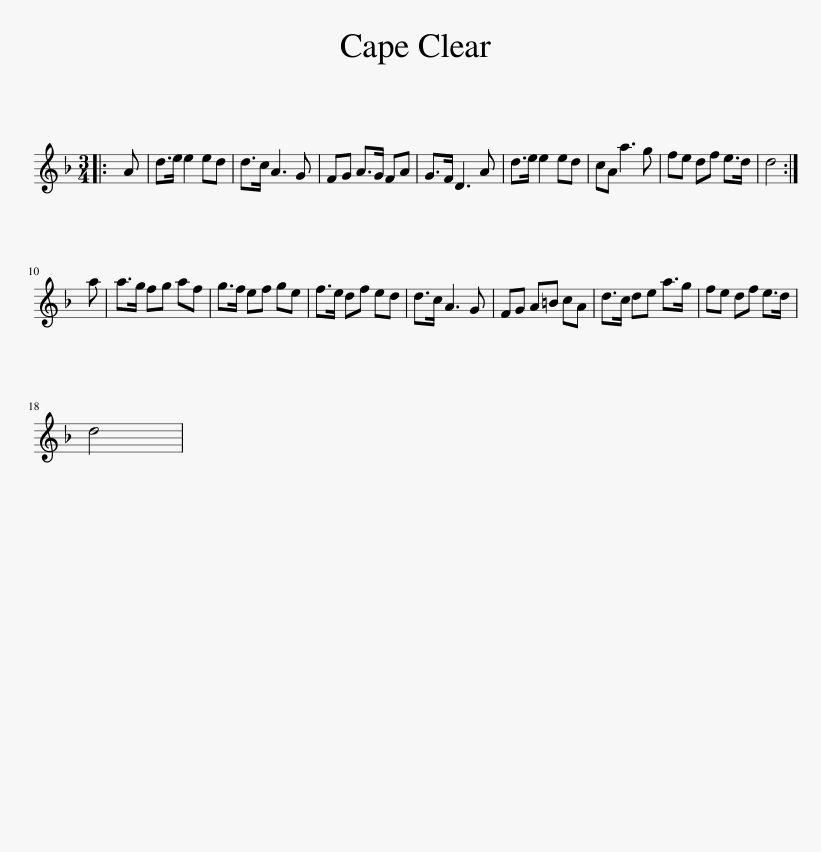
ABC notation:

X:1
L:1/8
M:3/4
I:linebreak $
K:Dmin
V:1 treble
V:1
|: A | d>e e2 ed | d>c A3 G | FG A>G FA | G>F D3 A | %5
 d>e e2 ed | cA a3 g | fe df e>d | d4 :|$ a | %10
 a>g fg af | g>f ef ge | f>e df ed | d>c A3 G | FG A=B cA | %15
 d>c de a>g | fe df e>d |$ d4 | %18
